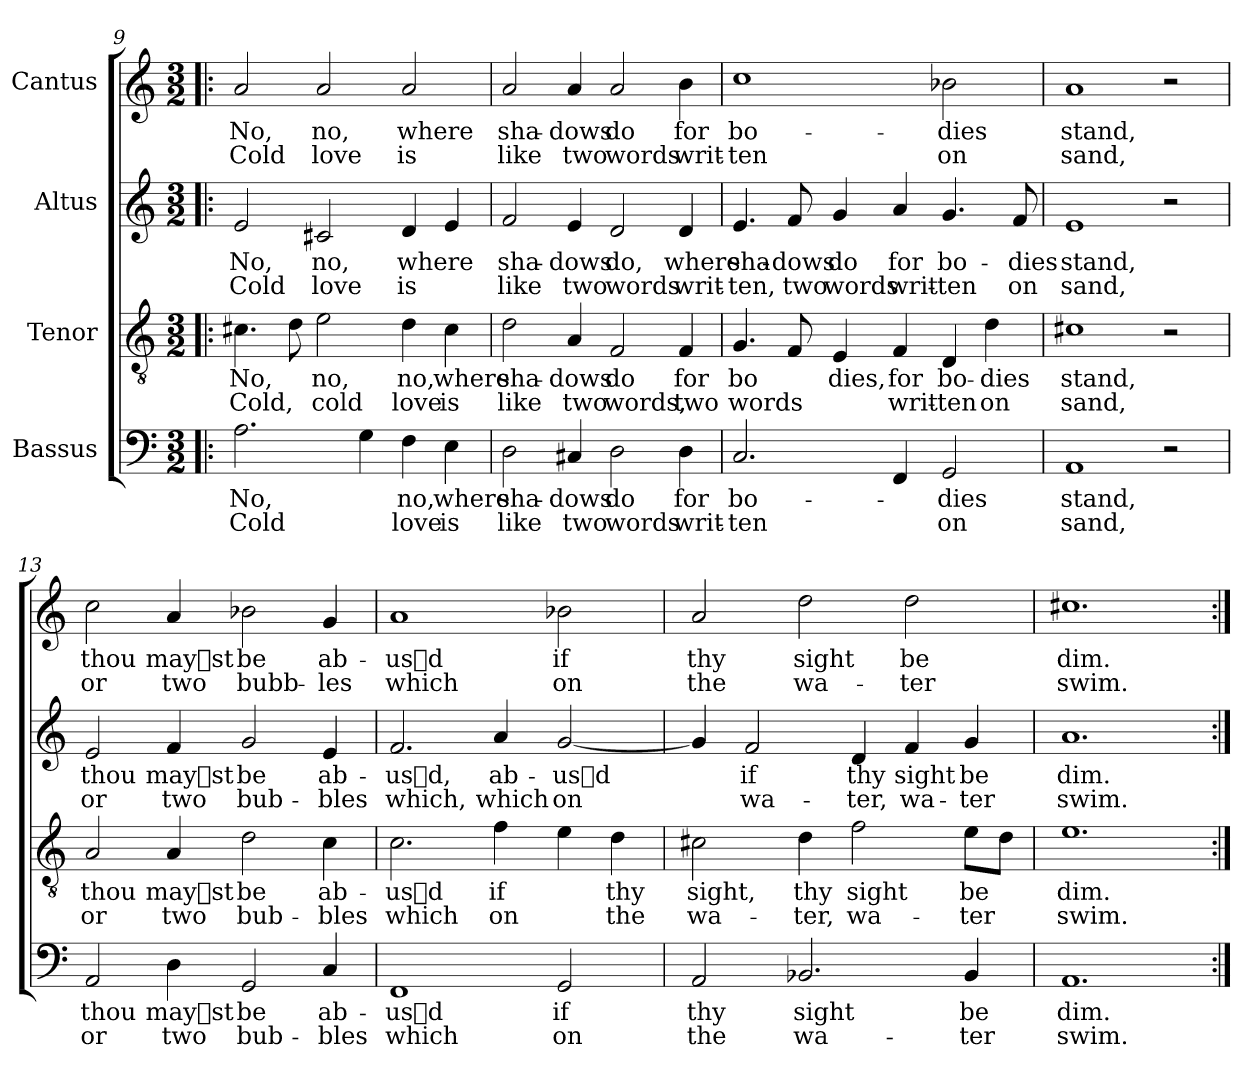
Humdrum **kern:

**kern	**text	**text	**kern	**text	**text	**kern	**text	**text	**kern	**text	**text
*part4	*part4	*part4	*part3	*part3	*part3	*part2	*part2	*part2	*part1	*part1	*part1
*staff4	*staff4	*staff4	*staff3	*staff3	*staff3	*staff2	*staff2	*staff2	*staff1	*staff1	*staff1
*I"Bassus	*	*	*I"Tenor	*	*	*I"Altus	*	*	*I"Cantus	*	*
*clefF4	*	*	*clefGv2	*	*	*clefG2	*	*	*clefG2	*	*
*k[]	*	*	*k[]	*	*	*k[]	*	*	*k[]	*	*
*M3/2	*	*	*M3/2	*	*	*M3/2	*	*	*M3/2	*	*
=9!|:	=9!|:	=9!|:	=9!|:	=9!|:	=9!|:	=9!|:	=9!|:	=9!|:	=9!|:	=9!|:	=9!|:
!	!LO:LY:b	!LO:LY:b	!	!LO:LY:b	!LO:LY:b	!	!LO:LY:b	!LO:LY:b	!	!LO:LY:b	!LO:LY:b
2.A\	No,	Cold	4.c#X\	No,	Cold,	2e/	No,	Cold	2a/	No,	Cold
.	.	.	8d\	.	.	.	.	.	.	.	.
!	!	!	!	!LO:LY:b	!LO:LY:b	!	!LO:LY:b	!LO:LY:b	!	!LO:LY:b	!LO:LY:b
.	.	.	2e\	no,	cold	2c#X/	no,	love	2a/	no,	love
4G\	.	.	.	.	.	.	.	.	.	.	.
!	!LO:LY:b	!LO:LY:b	!	!LO:LY:b	!LO:LY:b	!	!LO:LY:b	!LO:LY:b	!	!LO:LY:b	!LO:LY:b
4F\	no,	love	4d\	no,	love	4d/	where	is	2a/	where	is
!	!LO:LY:b	!LO:LY:b	!	!LO:LY:b	!LO:LY:b	!	!	!	!	!	!
4E\	where	is	4c#\	where	is	4e/	.	.	.	.	.
=10	=10	=10	=10	=10	=10	=10	=10	=10	=10	=10	=10
!	!LO:LY:b	!LO:LY:b	!	!LO:LY:b	!LO:LY:b	!	!LO:LY:b	!LO:LY:b	!	!LO:LY:b	!LO:LY:b
2D\	sha-	like	2d\	sha-	like	2f/	sha-	like	2a/	sha-	like
!	!LO:LY:b	!LO:LY:b	!	!LO:LY:b	!LO:LY:b	!	!LO:LY:b	!LO:LY:b	!	!LO:LY:b	!LO:LY:b
4C#X/	dows	two	4A/	dows	two	4e/	dows	two	4a/	dows	two
!	!LO:LY:b	!LO:LY:b	!	!LO:LY:b	!LO:LY:b	!	!LO:LY:b	!LO:LY:b	!	!LO:LY:b	!LO:LY:b
2D\	do	words	2F/	do	words,	2d/	do,	words	2a/	do	words
!	!LO:LY:b	!LO:LY:b	!	!LO:LY:b	!LO:LY:b	!	!LO:LY:b	!LO:LY:b	!	!LO:LY:b	!LO:LY:b
4D\	for	writ-	4F/	for	two	4d/	where	writ-	4b\	for	writ-
!!LO:LB:g=z
=11	=11	=11	=11	=11	=11	=11	=11	=11	=11	=11	=11
!	!LO:LY:b	!LO:LY:b	!	!LO:LY:b	!LO:LY:b	!	!LO:LY:b	!LO:LY:b	!	!LO:LY:b	!LO:LY:b
2.C/	bo-	ten	4.G/	bo	words	4.e/	sha-	ten,	1cc	bo-	ten
!	!	!	!	!LO:LY:b	!	!	!LO:LY:b	!LO:LY:b	!	!	!
.	.	.	8F/	-	.	8f/	dows	two	.	.	.
!	!	!	!	!LO:LY:b	!	!	!LO:LY:b	!LO:LY:b	!	!	!
.	.	.	4E/	dies,	.	4g/	do	words	.	.	.
!	!	!	!	!LO:LY:b	!LO:LY:b	!	!LO:LY:b	!LO:LY:b	!	!	!
4FF/	.	.	4F/	for	writ-	4a/	for	writ-	.	.	.
!	!LO:LY:b	!LO:LY:b	!	!LO:LY:b	!LO:LY:b	!	!LO:LY:b	!LO:LY:b	!	!LO:LY:b	!LO:LY:b
2GG/	dies	on	4D/	bo-	ten	4.g/	bo-	ten	2b-X\	dies	on
!	!	!	!	!LO:LY:b	!LO:LY:b	!	!	!	!	!	!
.	.	.	4d\	dies	on	.	.	.	.	.	.
!	!	!	!	!	!	!	!LO:LY:b	!LO:LY:b	!	!	!
.	.	.	.	.	.	8f/	dies	on	.	.	.
=12	=12	=12	=12	=12	=12	=12	=12	=12	=12	=12	=12
!	!LO:LY:b	!LO:LY:b	!	!LO:LY:b	!LO:LY:b	!	!LO:LY:b	!LO:LY:b	!	!LO:LY:b	!LO:LY:b
1AA	stand,	sand,	1c#X	stand,	sand,	1e	stand,	sand,	1a	stand,	sand,
2r	.	.	2r	.	.	2r	.	.	2r	.	.
=13	=13	=13	=13	=13	=13	=13	=13	=13	=13	=13	=13
!	!LO:LY:b	!LO:LY:b	!	!LO:LY:b	!LO:LY:b	!	!LO:LY:b	!LO:LY:b	!	!LO:LY:b	!LO:LY:b
2AA/	thou	or	2A/	thou	or	2e/	thou	or	2cc\	thou	or
!	!LO:LY:b	!LO:LY:b	!	!LO:LY:b	!LO:LY:b	!	!LO:LY:b	!LO:LY:b	!	!LO:LY:b	!LO:LY:b
4D\	mayst	two	4A/	mayst	two	4f/	mayst	two	4a/	mayst	two
!	!LO:LY:b	!LO:LY:b	!	!LO:LY:b	!LO:LY:b	!	!LO:LY:b	!LO:LY:b	!	!LO:LY:b	!LO:LY:b
2GG/	be	bub-	2d\	be	bub-	2g/	be	bub-	2b-X\	be	bubb-
!	!LO:LY:b	!LO:LY:b	!	!LO:LY:b	!LO:LY:b	!	!LO:LY:b	!LO:LY:b	!	!LO:LY:b	!LO:LY:b
4C/	ab-	bles	4c\	ab-	bles	4e/	ab-	bles	4g/	ab-	les
=14	=14	=14	=14	=14	=14	=14	=14	=14	=14	=14	=14
!	!LO:LY:b	!LO:LY:b	!	!LO:LY:b	!LO:LY:b	!	!LO:LY:b	!LO:LY:b	!	!LO:LY:b	!LO:LY:b
1FF	usd	which	2.c\	usd	which	2.f/	usd,	which,	1a	usd	which
!	!	!	!	!LO:LY:b	!LO:LY:b	!	!LO:LY:b	!LO:LY:b	!	!	!
.	.	.	4f\	if	on	4a/	ab-	which	.	.	.
!	!LO:LY:b	!LO:LY:b	!	!	!	!	!LO:LY:b	!LO:LY:b	!	!LO:LY:b	!LO:LY:b
2GG/	if	on	4e\	.	.	[2g/	usd	on	2b-X\	if	on
!	!	!	!	!LO:LY:b	!LO:LY:b	!	!	!	!	!	!
.	.	.	4d\	thy	the	.	.	.	.	.	.
=15	=15	=15	=15	=15	=15	=15	=15	=15	=15	=15	=15
!	!LO:LY:b	!LO:LY:b	!	!LO:LY:b	!LO:LY:b	!	!	!	!	!LO:LY:b	!LO:LY:b
2AA/	thy	the	2c#X\	sight,	wa-	4g/]	.	.	2a/	thy	the
!	!	!	!	!	!	!	!LO:LY:b	!LO:LY:b	!	!	!
.	.	.	.	.	.	2f/	if	wa-	.	.	.
!	!LO:LY:b	!LO:LY:b	!	!LO:LY:b	!LO:LY:b	!	!	!	!	!LO:LY:b	!LO:LY:b
2.BB-X/	sight	wa-	4d\	thy	ter,	.	.	.	2dd\	sight	wa-
!	!	!	!	!LO:LY:b	!LO:LY:b	!	!LO:LY:b	!LO:LY:b	!	!	!
.	.	.	2f\	sight	wa-	4d/	thy	ter,	.	.	.
!	!	!	!	!	!	!	!LO:LY:b	!LO:LY:b	!	!LO:LY:b	!LO:LY:b
.	.	.	.	.	.	4f/	sight	wa-	2dd\	be	ter
!	!LO:LY:b	!LO:LY:b	!	!LO:LY:b	!LO:LY:b	!	!LO:LY:b	!LO:LY:b	!	!	!
4BB-/	be	ter	8e\L	be	ter	4g/	be	ter	.	.	.
.	.	.	8d\J	.	.	.	.	.	.	.	.
!!LO:PB:g=z
=16	=16	=16	=16	=16	=16	=16	=16	=16	=16	=16	=16
!	!LO:LY:b	!LO:LY:b	!	!LO:LY:b	!LO:LY:b	!	!LO:LY:b	!LO:LY:b	!	!LO:LY:b	!LO:LY:b
1.AA	dim.	swim.	1.e	dim.	swim.	1.a	dim.	swim.	1.cc#X	dim.	swim.
=:|!	=:|!	=:|!	=:|!	=:|!	=:|!	=:|!	=:|!	=:|!	=:|!	=:|!	=:|!
*-	*-	*-	*-	*-	*-	*-	*-	*-	*-	*-	*-
